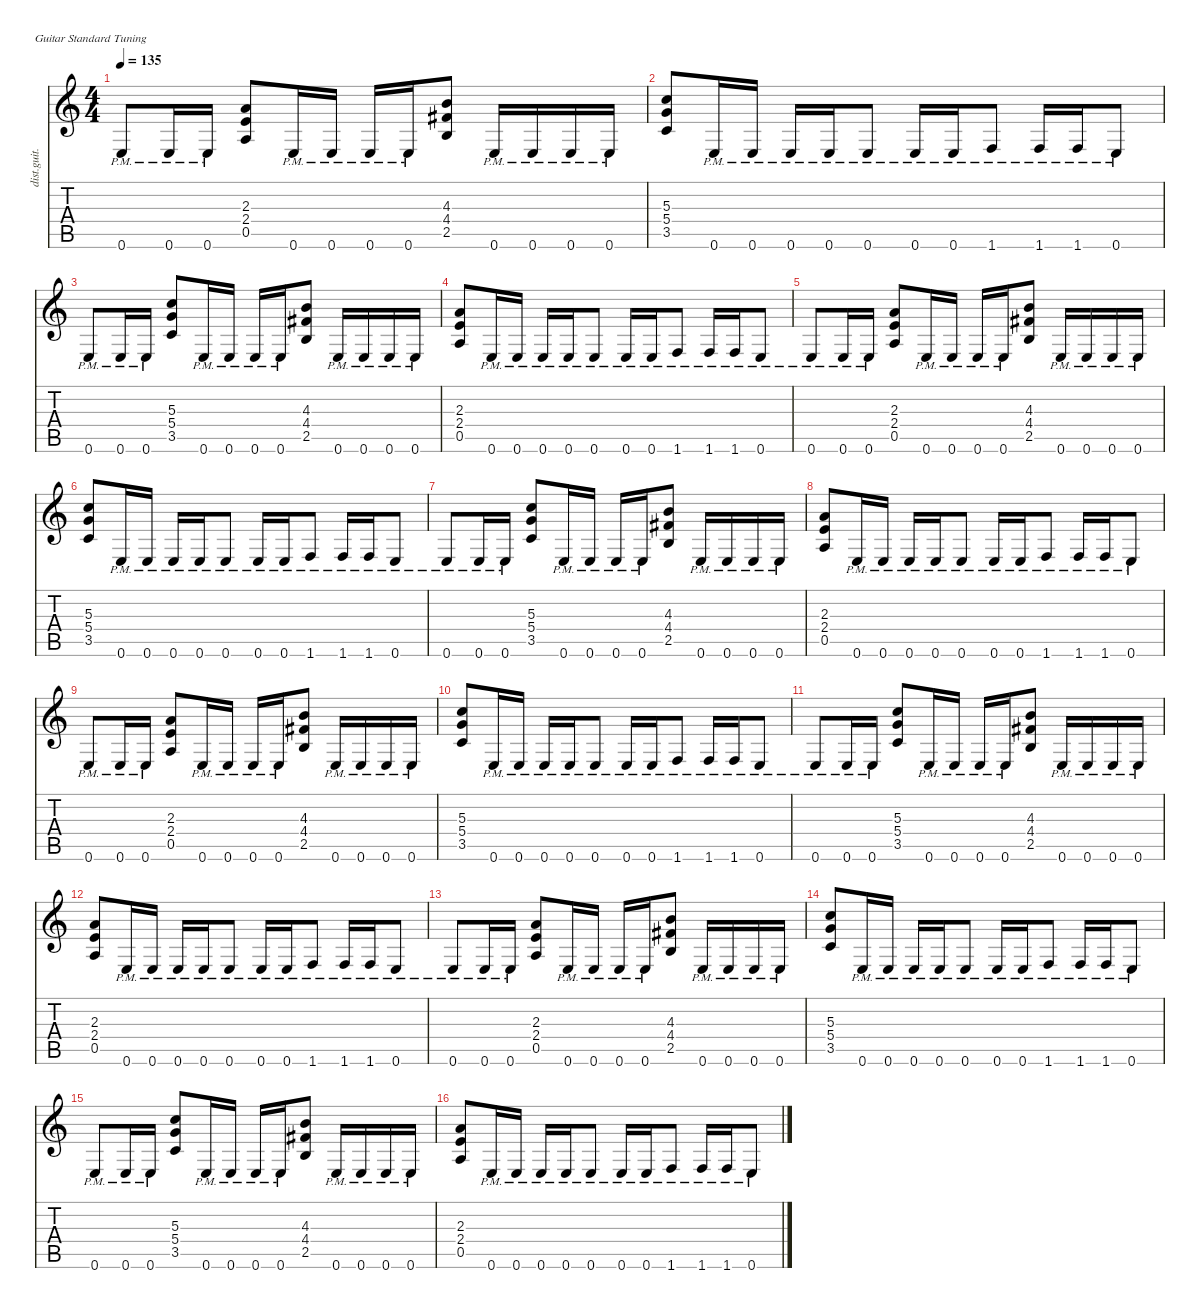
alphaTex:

\defaultSystemsLayout 4
\hideDynamics
\bracketExtendMode nobrackets
\otherSystemsTrackNameOrientation horizontal
\track ("James (Rhythm Guitar)" "dist.guit.") {instrument distortionguitar}
\staff {score tabs}
\tuning (E4 B3 G3 D3 A2 E2)
\ts (4 4)
\tempo 135
\clef g2
\ks c
0.6{pm}.8{dy f beam Up} 0.6{pm}.16{beam Up} 0.6{pm}.16{beam Up} (2.3 2.4 0.5).8{beam Up} 0.6{pm}.16{beam Up} 0.6{pm}.16{beam Up} 0.6{pm}.16{beam Up} 0.6{pm}.16{beam Up} (4.3 4.4{acc #} 2.5).8{beam Up} 0.6{pm}.16{beam Up} 0.6{pm}.16{beam Up} 0.6{pm}.16{beam Up} 0.6{pm}.16{beam Up} |
(5.3 5.4 3.5).8{beam Up} 0.6{pm}.16{beam Up} 0.6{pm}.16{beam Up} 0.6{pm}.16{beam Up} 0.6{pm}.16{beam Up} 0.6{pm}.8{beam Up} 0.6{pm}.16{beam Up} 0.6{pm}.16{beam Up} 1.6{pm}.8{beam Up} 1.6{pm}.16{beam Up} 1.6{pm}.16{beam Up} 0.6{pm}.8{beam Up} |
0.6{pm}.8{beam Up} 0.6{pm}.16{beam Up} 0.6{pm}.16{beam Up} (5.3 5.4 3.5).8{beam Up} 0.6{pm}.16{beam Up} 0.6{pm}.16{beam Up} 0.6{pm}.16{beam Up} 0.6{pm}.16{beam Up} (4.3 4.4{acc #} 2.5).8{beam Up} 0.6{pm}.16{beam Up} 0.6{pm}.16{beam Up} 0.6{pm}.16{beam Up} 0.6{pm}.16{beam Up} |
(2.3 2.4 0.5).8{beam Up} 0.6{pm}.16{beam Up} 0.6{pm}.16{beam Up} 0.6{pm}.16{beam Up} 0.6{pm}.16{beam Up} 0.6{pm}.8{beam Up} 0.6{pm}.16{beam Up} 0.6{pm}.16{beam Up} 1.6{pm}.8{beam Up} 1.6{pm}.16{beam Up} 1.6{pm}.16{beam Up} 0.6{pm}.8{beam Up} |
0.6{pm}.8{beam Up} 0.6{pm}.16{beam Up} 0.6{pm}.16{beam Up} (2.3 2.4 0.5).8{beam Up} 0.6{pm}.16{beam Up} 0.6{pm}.16{beam Up} 0.6{pm}.16{beam Up} 0.6{pm}.16{beam Up} (4.3 4.4{acc #} 2.5).8{beam Up} 0.6{pm}.16{beam Up} 0.6{pm}.16{beam Up} 0.6{pm}.16{beam Up} 0.6{pm}.16{beam Up} |
(5.3 5.4 3.5).8{beam Up} 0.6{pm}.16{beam Up} 0.6{pm}.16{beam Up} 0.6{pm}.16{beam Up} 0.6{pm}.16{beam Up} 0.6{pm}.8{beam Up} 0.6{pm}.16{beam Up} 0.6{pm}.16{beam Up} 1.6{pm}.8{beam Up} 1.6{pm}.16{beam Up} 1.6{pm}.16{beam Up} 0.6{pm}.8{beam Up} |
0.6{pm}.8{beam Up} 0.6{pm}.16{beam Up} 0.6{pm}.16{beam Up} (5.3 5.4 3.5).8{beam Up} 0.6{pm}.16{beam Up} 0.6{pm}.16{beam Up} 0.6{pm}.16{beam Up} 0.6{pm}.16{beam Up} (4.3 4.4{acc #} 2.5).8{beam Up} 0.6{pm}.16{beam Up} 0.6{pm}.16{beam Up} 0.6{pm}.16{beam Up} 0.6{pm}.16{beam Up} |
(2.3 2.4 0.5).8{beam Up} 0.6{pm}.16{beam Up} 0.6{pm}.16{beam Up} 0.6{pm}.16{beam Up} 0.6{pm}.16{beam Up} 0.6{pm}.8{beam Up} 0.6{pm}.16{beam Up} 0.6{pm}.16{beam Up} 1.6{pm}.8{beam Up} 1.6{pm}.16{beam Up} 1.6{pm}.16{beam Up} 0.6{pm}.8{beam Up} |
0.6{pm}.8{beam Up} 0.6{pm}.16{beam Up} 0.6{pm}.16{beam Up} (2.3 2.4 0.5).8{beam Up} 0.6{pm}.16{beam Up} 0.6{pm}.16{beam Up} 0.6{pm}.16{beam Up} 0.6{pm}.16{beam Up} (4.3 4.4{acc #} 2.5).8{beam Up} 0.6{pm}.16{beam Up} 0.6{pm}.16{beam Up} 0.6{pm}.16{beam Up} 0.6{pm}.16{beam Up} |
(5.3 5.4 3.5).8{beam Up} 0.6{pm}.16{beam Up} 0.6{pm}.16{beam Up} 0.6{pm}.16{beam Up} 0.6{pm}.16{beam Up} 0.6{pm}.8{beam Up} 0.6{pm}.16{beam Up} 0.6{pm}.16{beam Up} 1.6{pm}.8{beam Up} 1.6{pm}.16{beam Up} 1.6{pm}.16{beam Up} 0.6{pm}.8{beam Up} |
0.6{pm}.8{beam Up} 0.6{pm}.16{beam Up} 0.6{pm}.16{beam Up} (5.3 5.4 3.5).8{beam Up} 0.6{pm}.16{beam Up} 0.6{pm}.16{beam Up} 0.6{pm}.16{beam Up} 0.6{pm}.16{beam Up} (4.3 4.4{acc #} 2.5).8{beam Up} 0.6{pm}.16{beam Up} 0.6{pm}.16{beam Up} 0.6{pm}.16{beam Up} 0.6{pm}.16{beam Up} |
(2.3 2.4 0.5).8{beam Up} 0.6{pm}.16{beam Up} 0.6{pm}.16{beam Up} 0.6{pm}.16{beam Up} 0.6{pm}.16{beam Up} 0.6{pm}.8{beam Up} 0.6{pm}.16{beam Up} 0.6{pm}.16{beam Up} 1.6{pm}.8{beam Up} 1.6{pm}.16{beam Up} 1.6{pm}.16{beam Up} 0.6{pm}.8{beam Up} |
0.6{pm}.8{beam Up} 0.6{pm}.16{beam Up} 0.6{pm}.16{beam Up} (2.3 2.4 0.5).8{beam Up} 0.6{pm}.16{beam Up} 0.6{pm}.16{beam Up} 0.6{pm}.16{beam Up} 0.6{pm}.16{beam Up} (4.3 4.4{acc #} 2.5).8{beam Up} 0.6{pm}.16{beam Up} 0.6{pm}.16{beam Up} 0.6{pm}.16{beam Up} 0.6{pm}.16{beam Up} |
(5.3 5.4 3.5).8{beam Up} 0.6{pm}.16{beam Up} 0.6{pm}.16{beam Up} 0.6{pm}.16{beam Up} 0.6{pm}.16{beam Up} 0.6{pm}.8{beam Up} 0.6{pm}.16{beam Up} 0.6{pm}.16{beam Up} 1.6{pm}.8{beam Up} 1.6{pm}.16{beam Up} 1.6{pm}.16{beam Up} 0.6{pm}.8{beam Up} |
0.6{pm}.8{beam Up} 0.6{pm}.16{beam Up} 0.6{pm}.16{beam Up} (5.3 5.4 3.5).8{beam Up} 0.6{pm}.16{beam Up} 0.6{pm}.16{beam Up} 0.6{pm}.16{beam Up} 0.6{pm}.16{beam Up} (4.3 4.4{acc #} 2.5).8{beam Up} 0.6{pm}.16{beam Up} 0.6{pm}.16{beam Up} 0.6{pm}.16{beam Up} 0.6{pm}.16{beam Up} |
(2.3 2.4 0.5).8{beam Up} 0.6{pm}.16{beam Up} 0.6{pm}.16{beam Up} 0.6{pm}.16{beam Up} 0.6{pm}.16{beam Up} 0.6{pm}.8{beam Up} 0.6{pm}.16{beam Up} 0.6{pm}.16{beam Up} 1.6{pm}.8{beam Up} 1.6{pm}.16{beam Up} 1.6{pm}.16{beam Up} 0.6{pm}.8{beam Up}
